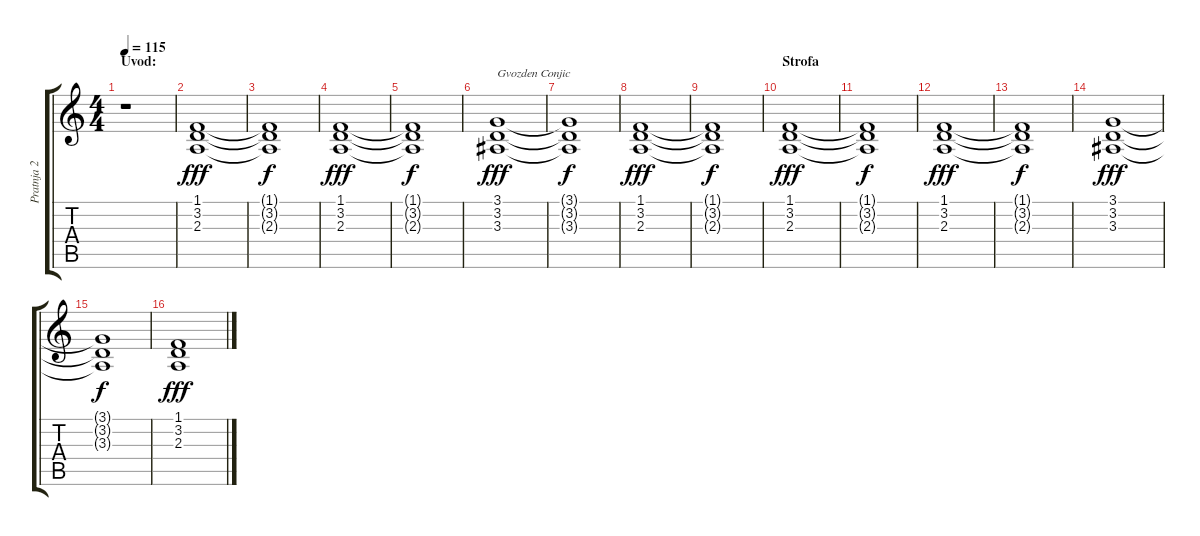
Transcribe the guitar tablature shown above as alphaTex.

\track ("Pratnja 2" "Pratnja 2") {instrument rockorgan}
\staff {score tabs}
\tuning (E4 B3 G3 D3 A2 E2) {hide}
\ts (4 4)
\section ("" "Uvod:")
\tempo 115
\clef g2
\ks c
r.1{dy fff instrument rockorgan} |
(1.1 3.2 2.3).1 |
(1.1{t} 3.2{t} 2.3{t}).1{dy f} |
(1.1 3.2 2.3).1{dy fff} |
(1.1{t} 3.2{t} 2.3{t}).1{dy f} |
(3.1 3.2 3.3).1{txt "Gvozden Conjic" dy fff} |
(3.1{t} 3.2{t} 3.3{t}).1{dy f} |
(1.1 3.2 2.3).1{dy fff} |
(1.1{t} 3.2{t} 2.3{t}).1{dy f} |
\section ("" "Strofa")
(1.1 3.2 2.3).1{dy fff} |
(1.1{t} 3.2{t} 2.3{t}).1{dy f} |
(1.1 3.2 2.3).1{dy fff} |
(1.1{t} 3.2{t} 2.3{t}).1{dy f} |
(3.1 3.2 3.3).1{dy fff} |
(3.1{t} 3.2{t} 3.3{t}).1{dy f} |
(1.1 3.2 2.3).1{dy fff}
